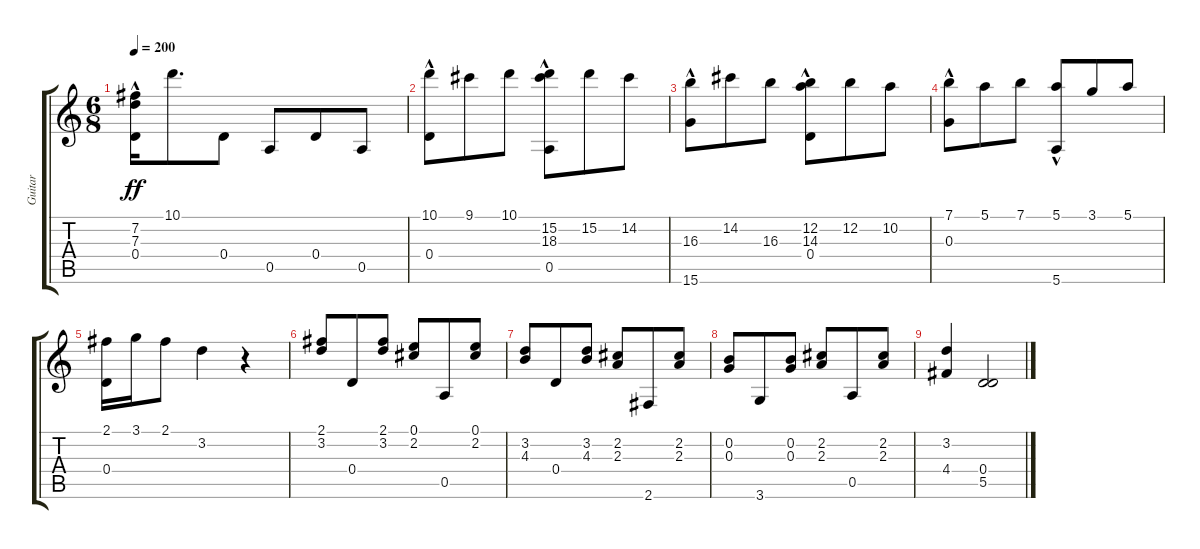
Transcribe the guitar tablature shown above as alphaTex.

\track ("Guitar" "Guitar") {instrument acousticguitarsteel}
\staff {score tabs}
\tuning (E4 B3 G3 D3 A2 E2) {hide}
\ts (6 8)
\tempo 200
\clef g2
\ks c
(7.2{hac} 7.3{hac} 0.4).16{dy ff} 10.1.8{d} 0.4.8 0.5.8 0.4.8 0.5.8 |
(10.1 0.4{hac}).8 9.1.8 10.1.8 (15.2 18.3 0.5{hac}).8 15.2.8 14.2.8 |
(16.3 15.6{hac}).8 14.2.8 16.3.8 (12.2 14.3 0.4{hac}).8 12.2.8 10.2.8 |
(7.1 0.3{hac}).8 5.1.8 7.1.8 (5.1 5.6{hac}).8 3.1.8 5.1.8 |
(2.1 0.4).16 3.1.16 2.1.8 3.2.4 r.4 |
(2.1 3.2).8 0.4.8 (2.1 3.2).8 (0.1 2.2).8 0.5.8 (0.1 2.2).8 |
(3.2 4.3).8 0.4.8 (3.2 4.3).8 (2.2 2.3).8 2.6.8 (2.2 2.3).8 |
(0.2 0.3).8 3.6.8 (0.2 0.3).8 (2.2 2.3).8 0.5.8 (2.2 2.3).8 |
(3.2 4.4).4 (0.4 5.5).2
